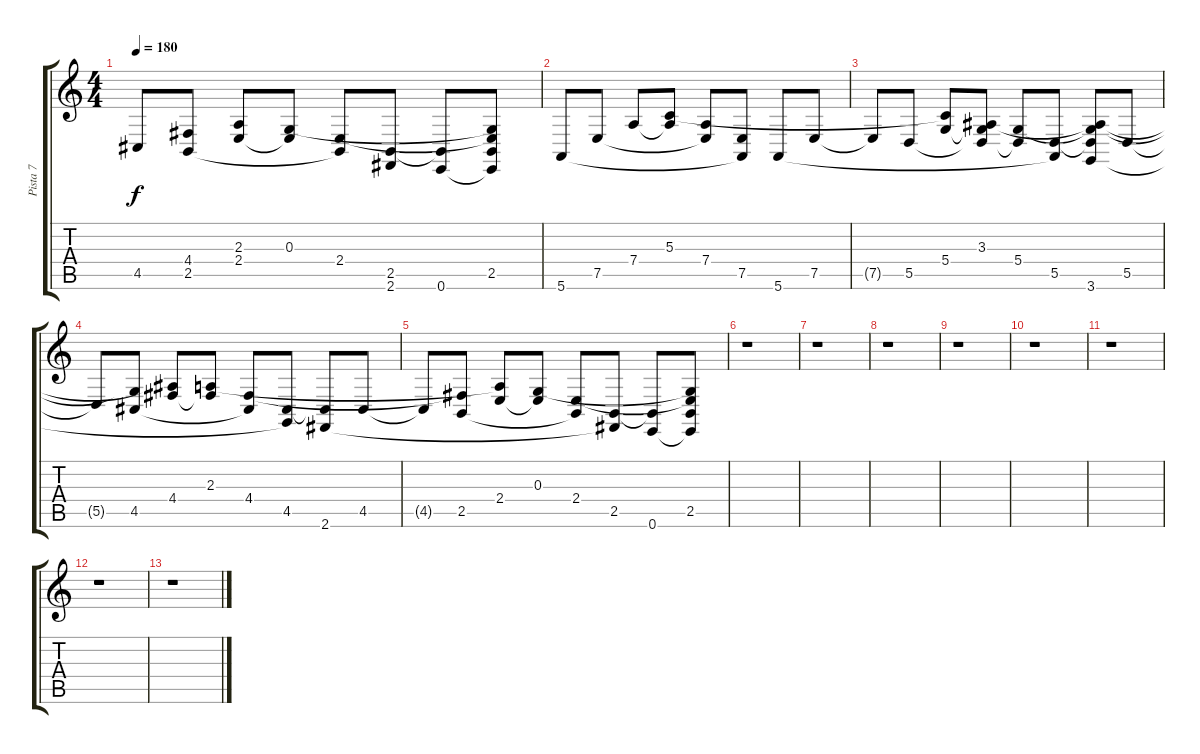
\track ("Pista 7" "Pista 7") {instrument acousticgrandpiano}
\staff {score tabs}
\tuning (E4 B3 G3 D3 A2 E2) {hide}
\ts (4 4)
\tempo 180
\clef g2
\ks c
4.5{t}.8{dy f} (4.4{t} 2.5).8 (2.3{t} 2.4).8 (0.3 2.4{t}).8 (2.4 2.5{t}).8 (2.5 2.6{t}).8 (2.5{t} 0.6).8 (0.3{t} 2.4{t} 2.5 0.6{t}).8 |
5.6.8 7.5.8 7.4.8 (5.3 7.4{t}).8 (7.4 7.5{t}).8 (7.5 5.6{t}).8 5.6.8 7.5.8 |
7.5{t}.8 5.5.8 (5.3{t} 5.4).8 (3.3 5.4{t} 5.5{t}).8 (5.4 5.5{t}).8 (5.5 5.6{t}).8 (3.3{t} 5.4{t} 5.5{t} 3.6).8 5.5.8 |
5.5{t}.8 (5.4{t} 4.5).8 (3.3{t} 4.4).8 (2.3 4.4{t}).8 (4.4 4.5{t}).8 (4.5 3.6{t}).8 (4.5{t} 2.6).8 4.5.8 |
4.5{t}.8 (4.4{t} 2.5).8 (2.3{t} 2.4).8 (0.3 2.4{t}).8 (2.4 2.5{t}).8 (2.5 2.6{t}).8 (2.5{t} 0.6).8 (0.3{t} 2.4{t} 2.5 0.6{t}).8 |
r.1 |
r.1 |
r.1 |
r.1 |
r.1 |
r.1 |
r.1 |
r.1
